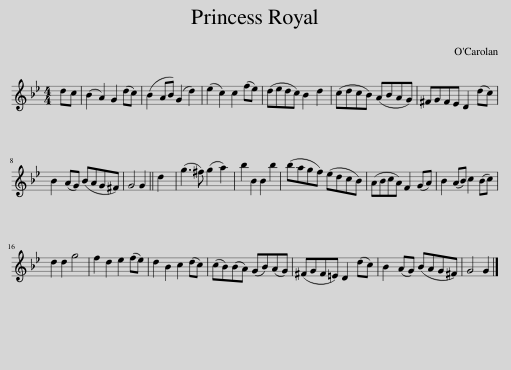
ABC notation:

X:1
L:1/8
M:4/4
I:linebreak $
K:Gmin
V:1 treble
V:1
 dc | (B2 A2) G2 (dc) | (B2 AB) (G2 d2) | (e2 c2) c2 (fe) | (dedc) B2 d2 | %5
 (cdcB) (ABAG) | ^FGFE D2 (dc) |$ B2 (AG) (BAG^F) | G4 G2 || d2 | %10
 (g3 ^f) (g2 a2) | b2 B2 B2 b2 | (bagf) (edcB) | (ABcA) F2 (GA) | B2 (AB) c2 (Bc) |$ %15
 d2 d2 g4 | f2 d2 e2 (fe) | d2 B2 c2 (dc) | (cB)(BA) (GB)(AG) | (^FGF=E) D2 (dc) | %20
 B2 (AG) (BAG^F) | G4 G2 |] %22
